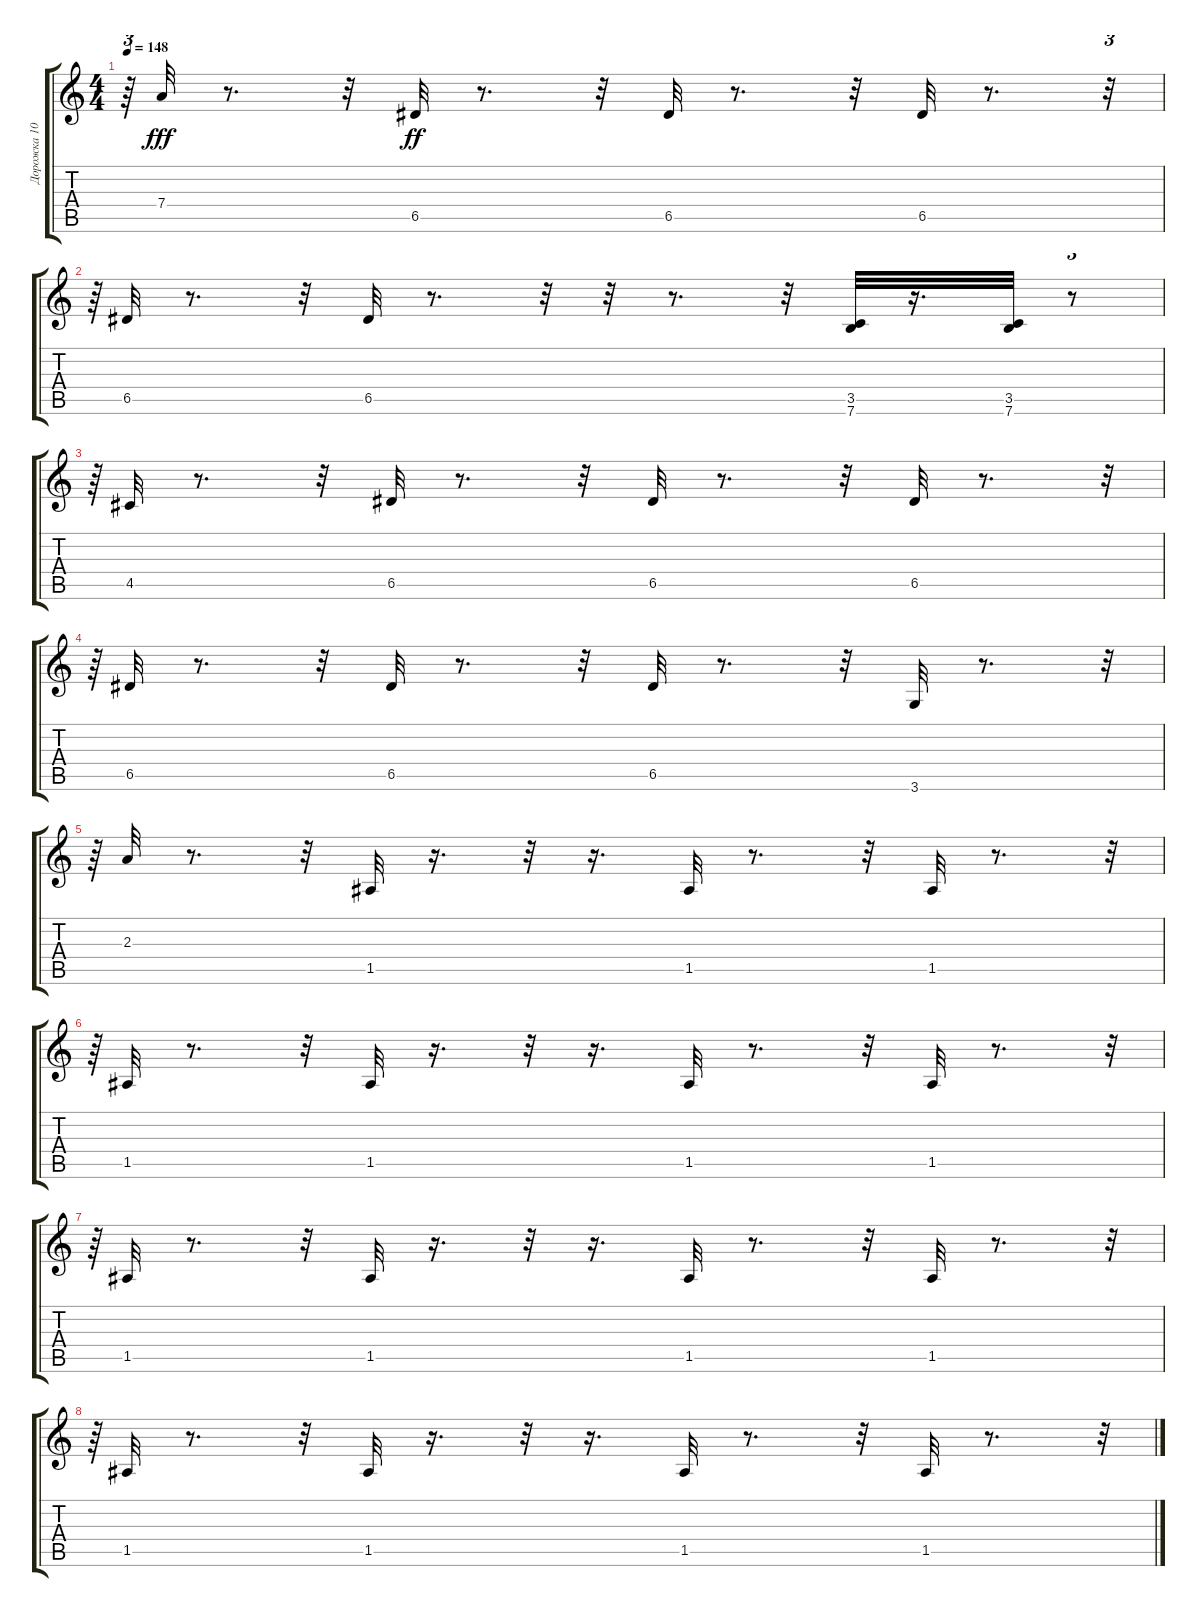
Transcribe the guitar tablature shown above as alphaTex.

\track ("Дорожка 10" "Дорожка 10") {instrument acousticguitarnylon}
\staff {score tabs}
\tuning (E4 B3 G3 D3 A2 E2) {hide}
\ts (4 4)
\tempo 148
\clef g2
\ks c
r.64{tu (3 2) dy fff} 7.4.32 r.8{d} r.32 6.5.32{dy ff} r.8{d} r.32 6.5.32 r.8{d} r.32 6.5.32 r.8{d} r.32{tu (3 2)} |
r.64{tu (3 2)} 6.5.32 r.8{d} r.32 6.5.32 r.8{d} r.32 r.32 r.8{d} r.32 (3.5 7.6).32 r.16{d} (3.5 7.6).32 r.8{tu (3 2)} |
r.64{tu (3 2)} 4.5.32 r.8{d} r.32 6.5.32 r.8{d} r.32 6.5.32 r.8{d} r.32 6.5.32 r.8{d} r.32{tu (3 2)} |
r.64{tu (3 2)} 6.5.32 r.8{d} r.32 6.5.32 r.8{d} r.32 6.5.32 r.8{d} r.32 3.6.32 r.8{d} r.32{tu (3 2)} |
r.64{tu (3 2)} 2.3.32 r.8{d} r.32 1.5.32 r.16{d} r.32 r.16{d} 1.5.32 r.8{d} r.32 1.5.32 r.8{d} r.32{tu (3 2)} |
r.64{tu (3 2)} 1.5.32 r.8{d} r.32 1.5.32 r.16{d} r.32 r.16{d} 1.5.32 r.8{d} r.32 1.5.32 r.8{d} r.32{tu (3 2)} |
r.64{tu (3 2)} 1.5.32 r.8{d} r.32 1.5.32 r.16{d} r.32 r.16{d} 1.5.32 r.8{d} r.32 1.5.32 r.8{d} r.32{tu (3 2)} |
r.64{tu (3 2)} 1.5.32 r.8{d} r.32 1.5.32 r.16{d} r.32 r.16{d} 1.5.32 r.8{d} r.32 1.5.32 r.8{d} r.32{tu (3 2)}
